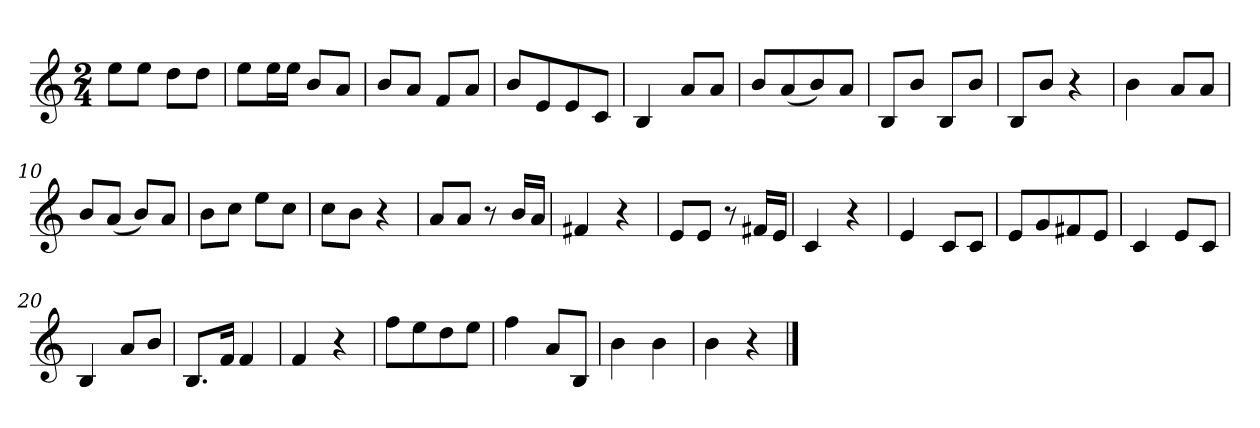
**kern
*part1
*staff1
*clefG2
*k[]
*C:
*M2/4
=1
8eeL
8eeJ
8ddL
8ddJ
=2
8eeL
16eeL
16eeJJ
8bL
8aJ
=3
8bL
8aJ
8fL
8aJ
=4
8bL
8e
8e
8cJ
=5
4B
8aL
8aJ
=6
8bL
(8a
8b)
8aJ
=7
8BL
8bJ
8BL
8bJ
=8
8BL
8bJ
4r
=9
4b
8aL
8aJ
=10
8bL
(8aJ
8bL)
8aJ
=11
8bL
8ccJ
8eeL
8ccJ
=12
8ccL
8bJ
4r
=13
8aL
8aJ
8r
16bLL
16aJJ
=14
4f#X
4r
=15
8eL
8eJ
8r
16f#XLL
16eJJ
=16
4c
4r
=17
4e
8cL
8cJ
=18
8eL
8g
8f#X
8eJ
=19
4c
8eL
8cJ
=20
4B
8aL
8bJ
=21
8.BL
16fJk
4f
=22
4f
4r
=23
8ffL
8ee
8dd
8eeJ
=24
4ff
8aL
8BJ
=25
4b
4b
=26
4b
4r
==
*-
